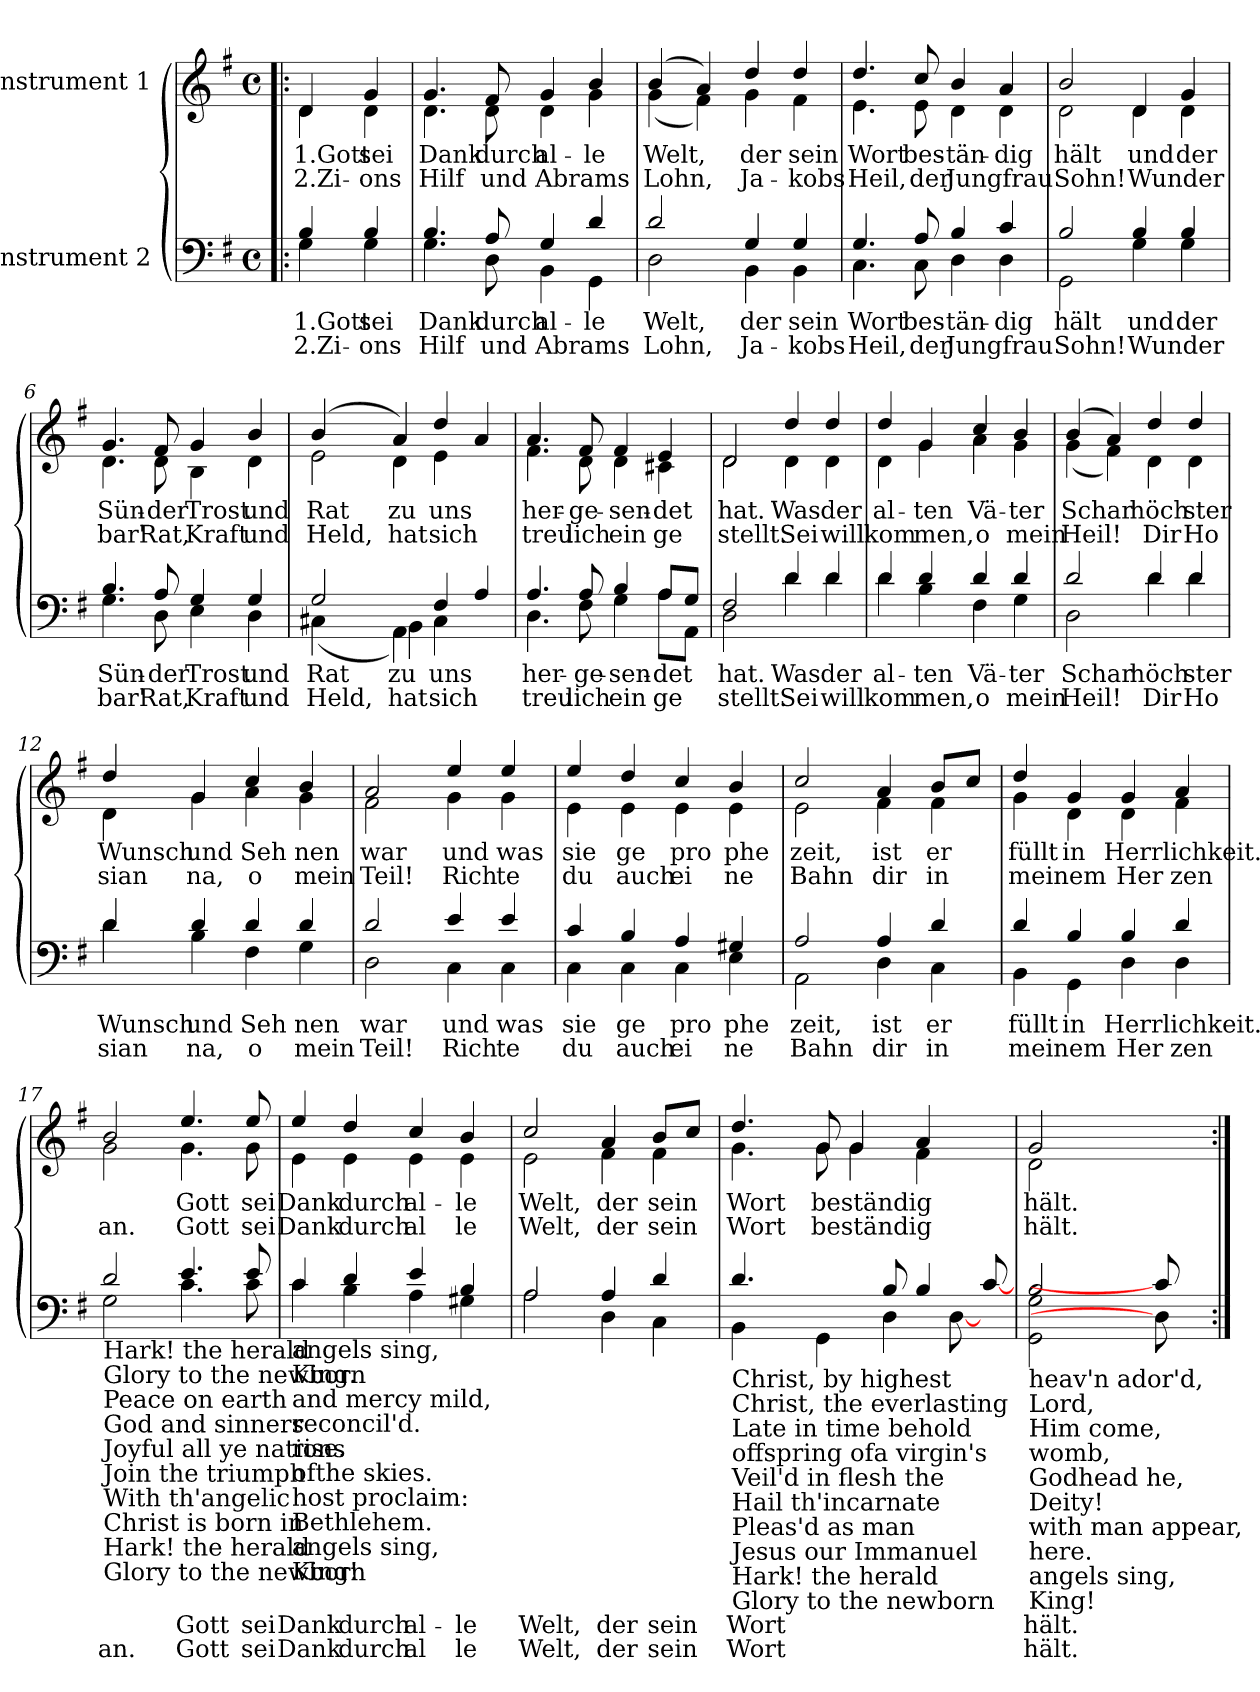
**kern	**text	**text	**kern	**text	**text
*part2	*part2	*part2	*part1	*part1	*part1
*staff2	*staff2	*staff2	*staff1	*staff1	*staff1
*I"Instrument 2	*	*	*I"Instrument 1	*	*
!!LO:PB:g=z
*stria5	*	*	*stria5	*	*
*clefF4	*	*	*clefG2	*	*
*k[f#]	*	*	*k[f#]	*	*
*G:	*	*	*G:	*	*
*M4/4	*	*	*M4/4	*	*
*met(c)	*	*	*met(c)	*	*
=1!|:	=1!|:	=1!|:	=1!|:	=1!|:	=1!|:
*^	*	*	*	*	*
!	!	!	!	!LO:TX:a:t=Allegro moderato	!	!
!	!	!LO:LY:a:rj	!LO:LY:a:rj	!	!LO:LY:b:rj	!LO:LY:b:rj
*	*	*	*	*^	*	*
4B/	4G\	1.Gott	2.Zi-	4d/	4d\	1.Gott	2.Zi-
!	!	!LO:LY:a:rj	!LO:LY:a:rj	!	!	!LO:LY:b:rj	!LO:LY:b:rj
4B/	4G\	-sei	ons	4g/	4d\	-sei	ons
=2	=2	=2	=2	=2	=2	=2	=2
!	!	!LO:LY:a:rj	!LO:LY:a:rj	!	!	!LO:LY:b:rj	!LO:LY:b:rj
4.B/	4.G\	Dank	Hilf	4.g/	4.d\	Dank	Hilf
!	!	!LO:LY:a:rj	!LO:LY:a:rj	!	!	!LO:LY:b:rj	!LO:LY:b:rj
8A/	8D\	durch	und	8f#/	8d\	durch	und
!	!	!LO:LY:a:rj	!LO:LY:a:rj	!	!	!LO:LY:b:rj	!LO:LY:b:rj
4G/	4BB\	al-	-Abrams	4g/	4d\	al-	-Abrams
!	!	!LO:LY:a:rj	!LO:LY:a:rj	!	!	!LO:LY:b:rj	!LO:LY:b:rj
4d/	4GG\	le	.	4b/	4g\	le	.
=3	=3	=3	=3	=3	=3	=3	=3
!	!	!LO:LY:a:rj	!LO:LY:a:rj	!	!	!LO:LY:b:rj	!LO:LY:b:rj
2d/	2D\	Welt,	Lohn,	(>4b/	(<4g\	Welt,	Lohn,
!	!	!	!	!	!	!LO:LY:b:rj	!LO:LY:b:rj
.	.	.	.	4a/)	4f#\)	.	.
!	!	!LO:LY:a:rj	!LO:LY:a:rj	!	!	!LO:LY:b:rj	!LO:LY:b:rj
4G/	4BB\	der	Ja-	4dd/	4g\	der	Ja-
!	!	!LO:LY:a:rj	!LO:LY:a:rj	!	!	!LO:LY:b:rj	!LO:LY:b:rj
4G/	4BB\	-sein	kobs	4dd/	4f#\	-sein	kobs
=4	=4	=4	=4	=4	=4	=4	=4
!	!	!LO:LY:a:rj	!LO:LY:a:rj	!	!	!LO:LY:b:rj	!LO:LY:b:rj
4.G/	4.C\	Wort	Heil,	4.dd/	4.e\	Wort	Heil,
!	!	!LO:LY:a:rj	!LO:LY:a:rj	!	!	!LO:LY:b:rj	!LO:LY:b:rj
8A/	8C\	bes-	-der	8cc/	8e\	bes-	-der
!	!	!LO:LY:a:rj	!LO:LY:a:rj	!	!	!LO:LY:b:rj	!LO:LY:b:rj
4B/	4D\	tän-	-Jungfrau	4b/	4d\	tän-	-Jungfrau
!	!	!LO:LY:a:rj	!LO:LY:a:rj	!	!	!LO:LY:b:rj	!LO:LY:b:rj
4c/	4D\	dig	.	4a/	4d\	dig	.
=5	=5	=5	=5	=5	=5	=5	=5
!	!	!LO:LY:a:rj	!LO:LY:a:rj	!	!	!LO:LY:b:rj	!LO:LY:b:rj
2B/	2GG\	hält	Sohn!	2d\	2b/	hält	Sohn!
!	!	!LO:LY:a:rj	!LO:LY:a:rj	!	!	!LO:LY:b:rj	!LO:LY:b:rj
4B/	4G\	und	Wunder-	4d/	4d\	und	Wunder-
!	!	!LO:LY:a:rj	!LO:LY:a:rj	!	!	!LO:LY:b:rj	!LO:LY:b:rj
4B/	4G\	-der	-	4g/	4d\	-der	-
!!LO:LB:g=z	!!
=6	=6	=6	=6	=6	=6	=6	=6
!	!	!LO:LY:a:rj	!LO:LY:a:rj	!	!	!LO:LY:b:rj	!LO:LY:b:rj
4.B/	4.G\	-Sün-	-bar'	4.g/	4.d\	-Sün-	-bar'
!	!	!LO:LY:a:rj	!LO:LY:a:rj	!	!	!LO:LY:b:rj	!LO:LY:b:rj
8A/	8D\	der	Rat,	8f#/	8d\	der	Rat,
!	!	!LO:LY:a:rj	!LO:LY:a:rj	!	!	!LO:LY:b:rj	!LO:LY:b:rj
4G/	4E\	Trost	Kraft	4g/	4B\	Trost	Kraft
!	!	!LO:LY:a:rj	!LO:LY:a:rj	!	!	!LO:LY:b:rj	!LO:LY:b:rj
4G/	4D\	und	und	4b/	4d\	und	und
=7	=7	=7	=7	=7	=7	=7	=7
!	!	!LO:LY:a:rj	!LO:LY:a:rj	!	!	!LO:LY:b:rj	!LO:LY:b:rj
2G/	(<4C#X\	Rat	Held,	2e\	(>4b/	Rat	Held,
.	4ryy	.	.	.	4ryy	.	.
!	!	!LO:LY:a:rj	!LO:LY:a:rj	!	!	!	!
!	!	!LO:LY:a:rj	!LO:LY:a:rj	!	!	!LO:LY:b:rj	!LO:LY:b:rj
!	!	!	!	!	!	!LO:LY:b:rj	!LO:LY:b:rj
4AA\)	4BB\	zu	hat	4a/)	4d\	zu	hat
!	!	!LO:LY:a:rj	!LO:LY:a:rj	!	!	!LO:LY:b:rj	!LO:LY:b:rj
4F#/	4C#\	uns	sich	4dd/	4e\	uns	sich
4A/	4ryy	.	.	4a/	4ryy	.	.
=8	=8	=8	=8	=8	=8	=8	=8
!	!	!LO:LY:a:rj	!LO:LY:a:rj	!	!	!LO:LY:b:rj	!LO:LY:b:rj
4.A/	4.D\	her-	-treu	4.a/	4.f#\	her-	-treu
!	!	!LO:LY:a:rj	!LO:LY:a:rj	!	!	!LO:LY:b:rj	!LO:LY:b:rj
8A/	8F#\	ge-	-lich	8f#/	8d\	ge-	-lich
!	!	!LO:LY:a:rj	!LO:LY:a:rj	!	!	!LO:LY:b:rj	!LO:LY:b:rj
4B/	4G\	sen-	-ein	4f#/	4d\	sen-	-ein
!	!	!LO:LY:a:rj	!LO:LY:a:rj	!	!	!LO:LY:b:rj	!LO:LY:b:rj
8A/L	8A\L	det	ge	4e/	4c#X\	det	ge
!	!	!LO:LY:a:rj	!LO:LY:a:rj	!	!	!	!
8G/J	8AA\J	.	.	.	.	.	.
=9	=9	=9	=9	=9	=9	=9	=9
!	!	!LO:LY:a:rj	!LO:LY:a:rj	!	!	!LO:LY:b:rj	!LO:LY:b:rj
2F#/	2D\	hat.	stellt.	2d/	2d\	hat.	stellt.
!	!	!LO:LY:a:rj	!LO:LY:a:rj	!	!	!LO:LY:b:rj	!LO:LY:b:rj
4d/	4d\	Was	Sei	4dd/	4d\	Was	Sei
!	!	!LO:LY:a:rj	!LO:LY:a:rj	!	!	!LO:LY:b:rj	!LO:LY:b:rj
4d/	4d\	der	will	4dd/	4d\	der	will
=10	=10	=10	=10	=10	=10	=10	=10
!	!	!LO:LY:a:rj	!LO:LY:a:rj	!	!	!LO:LY:b:rj	!LO:LY:b:rj
4d/	4d\	al-	-kom	4dd/	4d\	al-	-kom
!	!	!LO:LY:a:rj	!LO:LY:a:rj	!	!	!LO:LY:b:rj	!LO:LY:b:rj
4d/	4B\	ten	men,	4g/	4g\	ten	men,
!	!	!LO:LY:a:rj	!LO:LY:a:rj	!	!	!LO:LY:b:rj	!LO:LY:b:rj
4d/	4F#\	Vä-	-o	4cc/	4a\	Vä-	-o
!	!	!LO:LY:a:rj	!LO:LY:a:rj	!	!	!LO:LY:b:rj	!LO:LY:b:rj
4d/	4G\	ter	mein	4b/	4g\	ter	mein
!!LO:LB:g=z	!!
=11	=11	=11	=11	=11	=11	=11	=11
!	!	!LO:LY:a:rj	!LO:LY:a:rj	!	!	!LO:LY:b:rj	!LO:LY:b:rj
2d/	2D\	Schar	Heil!	(>4b/	(<4g\	Schar	Heil!
!	!	!	!	!	!	!LO:LY:b:rj	!LO:LY:b:rj
.	.	.	.	4a/)	4f#\)	.	.
!	!	!LO:LY:a:rj	!LO:LY:a:rj	!	!	!LO:LY:b:rj	!LO:LY:b:rj
4d/	4d\	höch	Dir	4dd/	4d\	höch	Dir
!	!	!LO:LY:a:rj	!LO:LY:a:rj	!	!	!LO:LY:b:rj	!LO:LY:b:rj
4d/	4d\	ster	Ho	4dd/	4d\	ster	Ho
=12	=12	=12	=12	=12	=12	=12	=12
!	!	!LO:LY:a:rj	!LO:LY:a:rj	!	!	!LO:LY:b:rj	!LO:LY:b:rj
4d/	4d\	Wunsch	sian	4dd/	4d\	Wunsch	sian
!	!	!LO:LY:a:rj	!LO:LY:a:rj	!	!	!LO:LY:b:rj	!LO:LY:b:rj
4d/	4B\	und	na,	4g/	4g\	und	na,
!	!	!LO:LY:a:rj	!LO:LY:a:rj	!	!	!LO:LY:b:rj	!LO:LY:b:rj
4d/	4F#\	Seh	o	4cc/	4a\	Seh	o
!	!	!LO:LY:a:rj	!LO:LY:a:rj	!	!	!LO:LY:b:rj	!LO:LY:b:rj
4d/	4G\	nen	mein	4b/	4g\	nen	mein
=13	=13	=13	=13	=13	=13	=13	=13
!	!	!LO:LY:a:rj	!LO:LY:a:rj	!	!	!LO:LY:b:rj	!LO:LY:b:rj
2d/	2D\	war	Teil!	2a/	2f#\	war	Teil!
!	!	!LO:LY:a:rj	!LO:LY:a:rj	!	!	!LO:LY:b:rj	!LO:LY:b:rj
4e/	4C\	und	Rich	4ee/	4g\	und	Rich
!	!	!LO:LY:a:rj	!LO:LY:a:rj	!	!	!LO:LY:b:rj	!LO:LY:b:rj
4e/	4C\	was	te	4ee/	4g\	was	te
=14	=14	=14	=14	=14	=14	=14	=14
!	!	!LO:LY:a:rj	!LO:LY:a:rj	!	!	!LO:LY:b:rj	!LO:LY:b:rj
4c/	4C\	sie	du	4ee/	4e\	sie	du
!	!	!LO:LY:a:rj	!LO:LY:a:rj	!	!	!LO:LY:b:rj	!LO:LY:b:rj
4B/	4C\	ge	auch	4dd/	4e\	ge	auch
!	!	!LO:LY:a:rj	!LO:LY:a:rj	!	!	!LO:LY:b:rj	!LO:LY:b:rj
4A/	4C\	pro	ei	4cc/	4e\	pro	ei
!	!	!LO:LY:a:rj	!LO:LY:a:rj	!	!	!LO:LY:b:rj	!LO:LY:b:rj
4G#X/	4E\	phe	ne	4b/	4e\	phe	ne
=15	=15	=15	=15	=15	=15	=15	=15
!	!	!LO:LY:a:rj	!LO:LY:a:rj	!	!	!LO:LY:b:rj	!LO:LY:b:rj
2AA\	2A/	zeit,	Bahn	2cc/	2e\	zeit,	Bahn
!	!	!LO:LY:a:rj	!LO:LY:a:rj	!	!	!LO:LY:b:rj	!LO:LY:b:rj
4D\	4A/	ist	dir	4a/	4f#\	ist	dir
!	!	!LO:LY:a:rj	!LO:LY:a:rj	!	!	!LO:LY:b:rj	!LO:LY:b:rj
4d/	4C\	er	in	4f#\	8b/L	er	in
!	!	!	!	!	!	!LO:LY:b:rj	!LO:LY:b:rj
.	.	.	.	.	8cc/J	.	.
!!LO:LB:g=z	!!
=16	=16	=16	=16	=16	=16	=16	=16
!	!	!LO:LY:a:rj	!LO:LY:a:rj	!	!	!LO:LY:b:rj	!LO:LY:b:rj
4d/	4BB\	füllt	meinem	4dd/	4g\	füllt	meinem
!	!	!LO:LY:a:rj	!LO:LY:a:rj	!	!	!LO:LY:b:rj	!LO:LY:b:rj
4B/	4GG\	in	.	4g/	4d\	in	.
!	!	!LO:LY:a:rj	!LO:LY:a:rj	!	!	!LO:LY:b:rj	!LO:LY:b:rj
4B/	4D\	Herrlichkeit.	Her	4g/	4d\	Herrlichkeit.	Her
!	!	!LO:LY:a:rj	!LO:LY:a:rj	!	!	!LO:LY:b:rj	!LO:LY:b:rj
4d/	4D\	.	zen	4a/	4f#\	.	zen
=17	=17	=17	=17	=17	=17	=17	=17
!LO:TX:b:t=Hark! the herald	!	!	!	!	!	!	!
!LO:TX:b:t=Glory to the newborn	!	!	!	!	!	!	!
!LO:TX:b:t=Peace on earth	!	!	!	!	!	!	!
!LO:TX:b:t=God and sinners	!	!	!	!	!	!	!
!LO:TX:b:t=Joyful all ye nations	!	!	!	!	!	!	!
!LO:TX:b:t=Join the triumph	!	!	!	!	!	!	!
!LO:TX:b:t=With th'angelic	!	!	!	!	!	!	!
!LO:TX:b:t=Christ is born in	!	!	!	!	!	!	!
!LO:TX:b:t=Hark! the herald	!	!	!	!	!	!	!
!LO:TX:b:t=Glory to the newborn	!	!	!	!	!	!	!
!	!	!LO:LY:a:rj	!LO:LY:a:rj	!	!	!LO:LY:b:rj	!LO:LY:b:rj
2G\	2d/	.	an.	2b/	2g\	.	an.
!	!	!LO:LY:a:rj	!LO:LY:a:rj	!	!	!LO:LY:b:rj	!LO:LY:b:rj
4.e/	4.c\	Gott	Gott	4.ee/	4.g\	Gott	Gott
!	!	!LO:LY:a:rj	!LO:LY:a:rj	!	!	!LO:LY:b:rj	!LO:LY:b:rj
8e/	8c\	sei	sei	8ee/	8g\	sei	sei
=18	=18	=18	=18	=18	=18	=18	=18
!LO:TX:b:t=angels sing,	!	!	!	!	!	!	!
!LO:TX:b:t=King.	!	!	!	!	!	!	!
!LO:TX:b:t=and mercy mild,	!	!	!	!	!	!	!
!LO:TX:b:t=reconcil'd.	!	!	!	!	!	!	!
!LO:TX:b:t=rise.	!	!	!	!	!	!	!
!LO:TX:b:t=ofthe skies.	!	!	!	!	!	!	!
!LO:TX:b:t=host proclaim&colon;	!	!	!	!	!	!	!
!LO:TX:b:t=Bethlehem.	!	!	!	!	!	!	!
!LO:TX:b:t=angels sing,	!	!	!	!	!	!	!
!LO:TX:b:t=King!	!	!	!	!	!	!	!
!	!	!LO:LY:a:rj	!LO:LY:a:rj	!	!	!LO:LY:b:rj	!LO:LY:b:rj
4c/	4c\	Dank	Dank	4ee/	4e\	Dank	Dank
!	!	!LO:LY:a:rj	!LO:LY:a:rj	!	!	!LO:LY:b:rj	!LO:LY:b:rj
4d/	4B\	durch	durch	4dd/	4e\	durch	durch
!	!	!LO:LY:a:rj	!LO:LY:a:rj	!	!	!LO:LY:b:rj	!LO:LY:b:rj
4e/	4A\	al-	-al	4cc/	4e\	al-	-al
!	!	!LO:LY:a:rj	!LO:LY:a:rj	!	!	!LO:LY:b:rj	!LO:LY:b:rj
4B/	4G#X\	le	le	4b/	4e\	le	le
=19	=19	=19	=19	=19	=19	=19	=19
!	!	!LO:LY:a:rj	!LO:LY:a:rj	!	!	!LO:LY:b:rj	!LO:LY:b:rj
2A/	2A\	Welt,	Welt,	2cc/	2e\	Welt,	Welt,
!	!	!LO:LY:a:rj	!LO:LY:a:rj	!	!	!LO:LY:b:rj	!LO:LY:b:rj
4A/	4D\	der	der	4a/	4f#\	der	der
!	!	!LO:LY:a:rj	!LO:LY:a:rj	!	!	!LO:LY:b:rj	!LO:LY:b:rj
4d/	4C\	sein	sein	4f#\	8b/L	sein	sein
!	!	!	!	!	!	!LO:LY:b:rj	!LO:LY:b:rj
.	.	.	.	.	8cc/J	.	.
=20	=20	=20	=20	=20	=20	=20	=20
!LO:TX:b:t=Christ, by highest	!	!	!	!	!	!	!
!LO:TX:b:t=Christ, the everlasting	!	!	!	!	!	!	!
!LO:TX:b:t=Late in time behold	!	!	!	!	!	!	!
!LO:TX:b:t=offspring ofa virgin's	!	!	!	!	!	!	!
!LO:TX:b:t=Veil'd in flesh the	!	!	!	!	!	!	!
!LO:TX:b:t=Hail th'incarnate	!	!	!	!	!	!	!
!LO:TX:b:t=Pleas'd as man	!	!	!	!	!	!	!
!LO:TX:b:t=Jesus our Immanuel	!	!	!	!	!	!	!
!LO:TX:b:t=Hark! the herald	!	!	!	!	!	!	!
!LO:TX:b:t=Glory to the newborn	!	!	!	!	!	!	!
!	!	!LO:LY:a:rj	!LO:LY:a:rj	!	!	!LO:LY:b:rj	!LO:LY:b:rj
4.d/	4BB\	Wort	Wort	4.dd/	4.g\	Wort	Wort
.	4.ryy	.	.	.	.	.	.
!	!	!LO:LY:a:rj	!LO:LY:a:rj	!	!	!LO:LY:b:rj	!LO:LY:b:rj
4GG\	.	.	.	8g/	8g\	beständig	beständig
!	!	!	!	!	!	!LO:LY:b:rj	!LO:LY:b:rj
.	.	.	.	4g/	4g\	.	.
!	!	!LO:LY:a:rj	!LO:LY:a:rj	!	!	!	!
!	!	!LO:LY:a:rj	!LO:LY:a:rj	!	!	!	!
8B/	4D\	.	.	.	.	.	.
!	!	!	!	!	!	!LO:LY:b:rj	!LO:LY:b:rj
4B/	.	.	.	4a/	4f#\	.	.
!	!	!LO:LY:a:rj	!LO:LY:a:rj	!	!	!	!
.	[8D\	.	.	.	.	.	.
[8c/	8ryy	.	.	8ryy	8ryy	.	.
=21	=21	=21	=21	=21	=21	=21	=21
!LO:TX:b:t=heav'n ador'd,	!	!	!	!	!	!	!
!LO:TX:b:t=Lord,	!	!	!	!	!	!	!
!LO:TX:b:t=Him come,	!	!	!	!	!	!	!
!LO:TX:b:t=womb,	!	!	!	!	!	!	!
!LO:TX:b:t=Godhead he,	!	!	!	!	!	!	!
!LO:TX:b:t=Deity!	!	!	!	!	!	!	!
!LO:TX:b:t=with man appear,	!	!	!	!	!	!	!
!LO:TX:b:t=here.	!	!	!	!	!	!	!
!LO:TX:b:t=angels sing,	!	!	!	!	!	!	!
!LO:TX:b:t=King!	!	!	!	!	!	!	!
!	!	!LO:LY:a:rj	!LO:LY:a:rj	!	!	!LO:LY:b:rj	!LO:LY:b:rj
2B/	2G\ 2GG\	hält.	hält.	2g/	2d\	hält.	hält.
8c/]	8D\]	.	.	8ryy	8ryy	.	.
*v	*v	*	*	*	*	*	*
*	*	*	*v	*v	*	*
=:|!	=:|!	=:|!	=:|!	=:|!	=:|!
*-	*-	*-	*-	*-	*-
